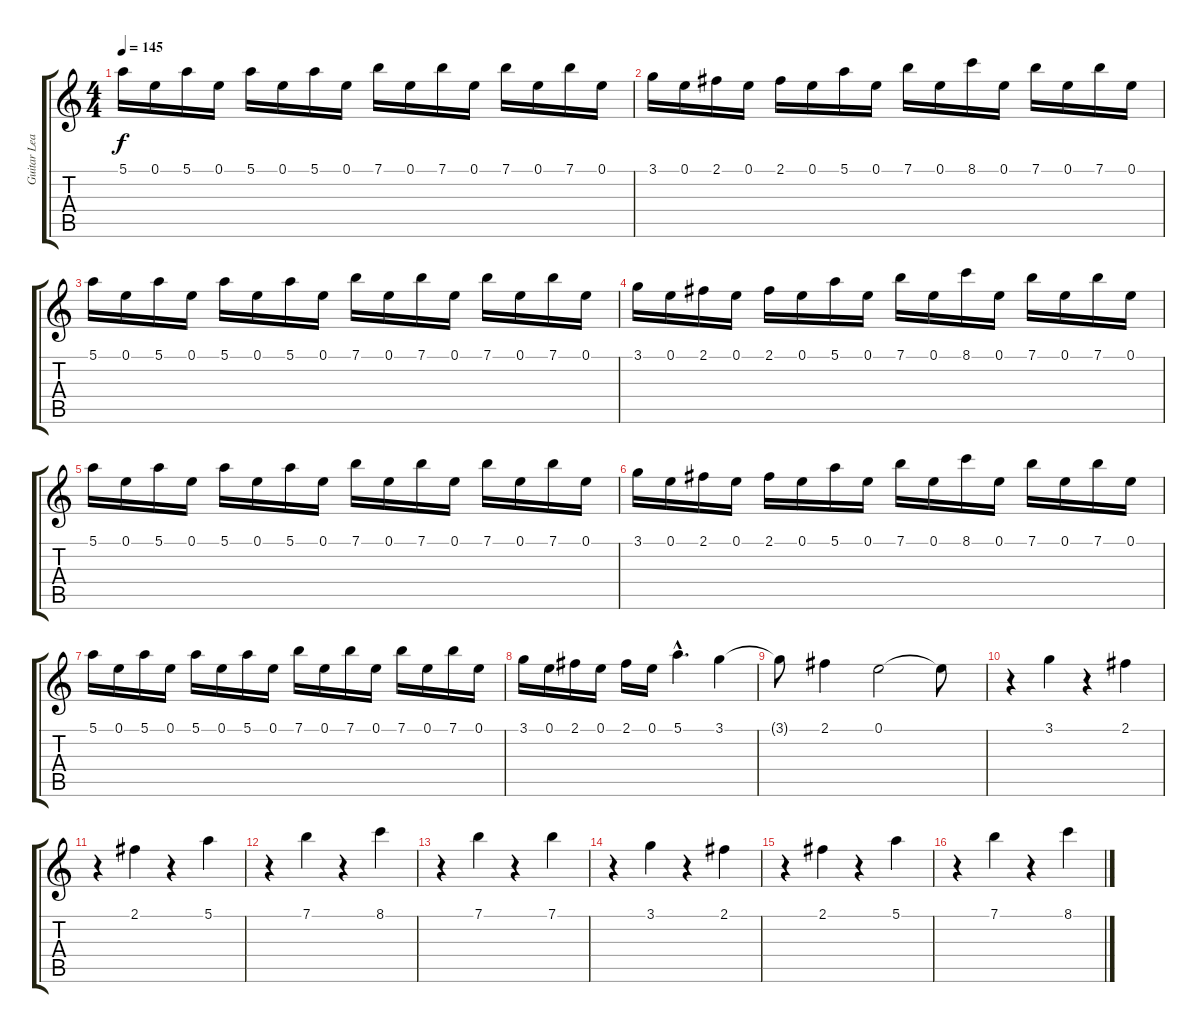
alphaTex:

\track ("Guitar Lead" "Guitar Lea") {instrument distortionguitar}
\staff {score tabs}
\tuning (E4 B3 G3 D3 A2 E2) {hide}
\ts (4 4)
\tempo 145
\clef g2
\ks c
5.1.16{dy f} 0.1.16 5.1.16 0.1.16 5.1.16 0.1.16 5.1.16 0.1.16 7.1.16 0.1.16 7.1.16 0.1.16 7.1.16 0.1.16 7.1.16 0.1.16 |
3.1.16 0.1.16 2.1.16 0.1.16 2.1.16 0.1.16 5.1.16 0.1.16 7.1.16 0.1.16 8.1.16 0.1.16 7.1.16 0.1.16 7.1.16 0.1.16 |
5.1.16 0.1.16 5.1.16 0.1.16 5.1.16 0.1.16 5.1.16 0.1.16 7.1.16 0.1.16 7.1.16 0.1.16 7.1.16 0.1.16 7.1.16 0.1.16 |
3.1.16 0.1.16 2.1.16 0.1.16 2.1.16 0.1.16 5.1.16 0.1.16 7.1.16 0.1.16 8.1.16 0.1.16 7.1.16 0.1.16 7.1.16 0.1.16 |
5.1.16 0.1.16 5.1.16 0.1.16 5.1.16 0.1.16 5.1.16 0.1.16 7.1.16 0.1.16 7.1.16 0.1.16 7.1.16 0.1.16 7.1.16 0.1.16 |
3.1.16 0.1.16 2.1.16 0.1.16 2.1.16 0.1.16 5.1.16 0.1.16 7.1.16 0.1.16 8.1.16 0.1.16 7.1.16 0.1.16 7.1.16 0.1.16 |
5.1.16 0.1.16 5.1.16 0.1.16 5.1.16 0.1.16 5.1.16 0.1.16 7.1.16 0.1.16 7.1.16 0.1.16 7.1.16 0.1.16 7.1.16 0.1.16 |
3.1.16 0.1.16 2.1.16 0.1.16 2.1.16 0.1.16 5.1{hac}.4{d} 3.1.4 |
3.1{t}.8 2.1.4 0.1.2 0.1{t}.8 |
r.4 3.1.4 r.4 2.1.4 |
r.4 2.1.4 r.4 5.1.4 |
r.4 7.1.4 r.4 8.1.4 |
r.4 7.1.4 r.4 7.1.4 |
r.4 3.1.4 r.4 2.1.4 |
r.4 2.1.4 r.4 5.1.4 |
r.4 7.1.4 r.4 8.1.4
